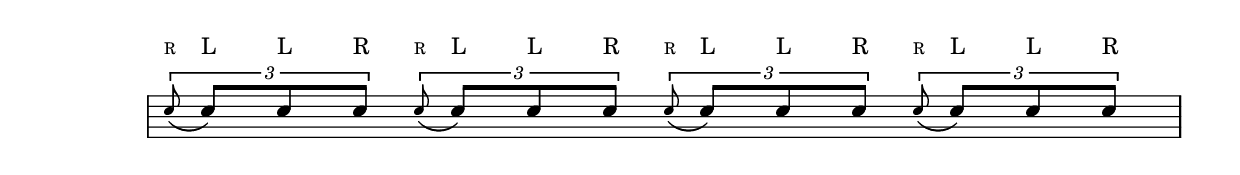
\version "2.22.1"

rudiment = \drummode {
  \repeat unfold 4 {
    \tuplet 3/2 { \grace sn8^\markup { \teeny R }(sn8^"L") sn8^"L" sn8^"R" }
  }
}

\score {
  <<
    \new DrumStaff <<
      \new DrumVoice {
        \override Score.SystemStartBar.collapse-height = #-inf.0
        \omit Staff.TimeSignature
        \omit Staff.Clef
        \override TextScript.Y-offset = 6
        \stemUp
        \rudiment
      }
    >>
  >>

  \layout {
    ragged-last = ##f
  }
}